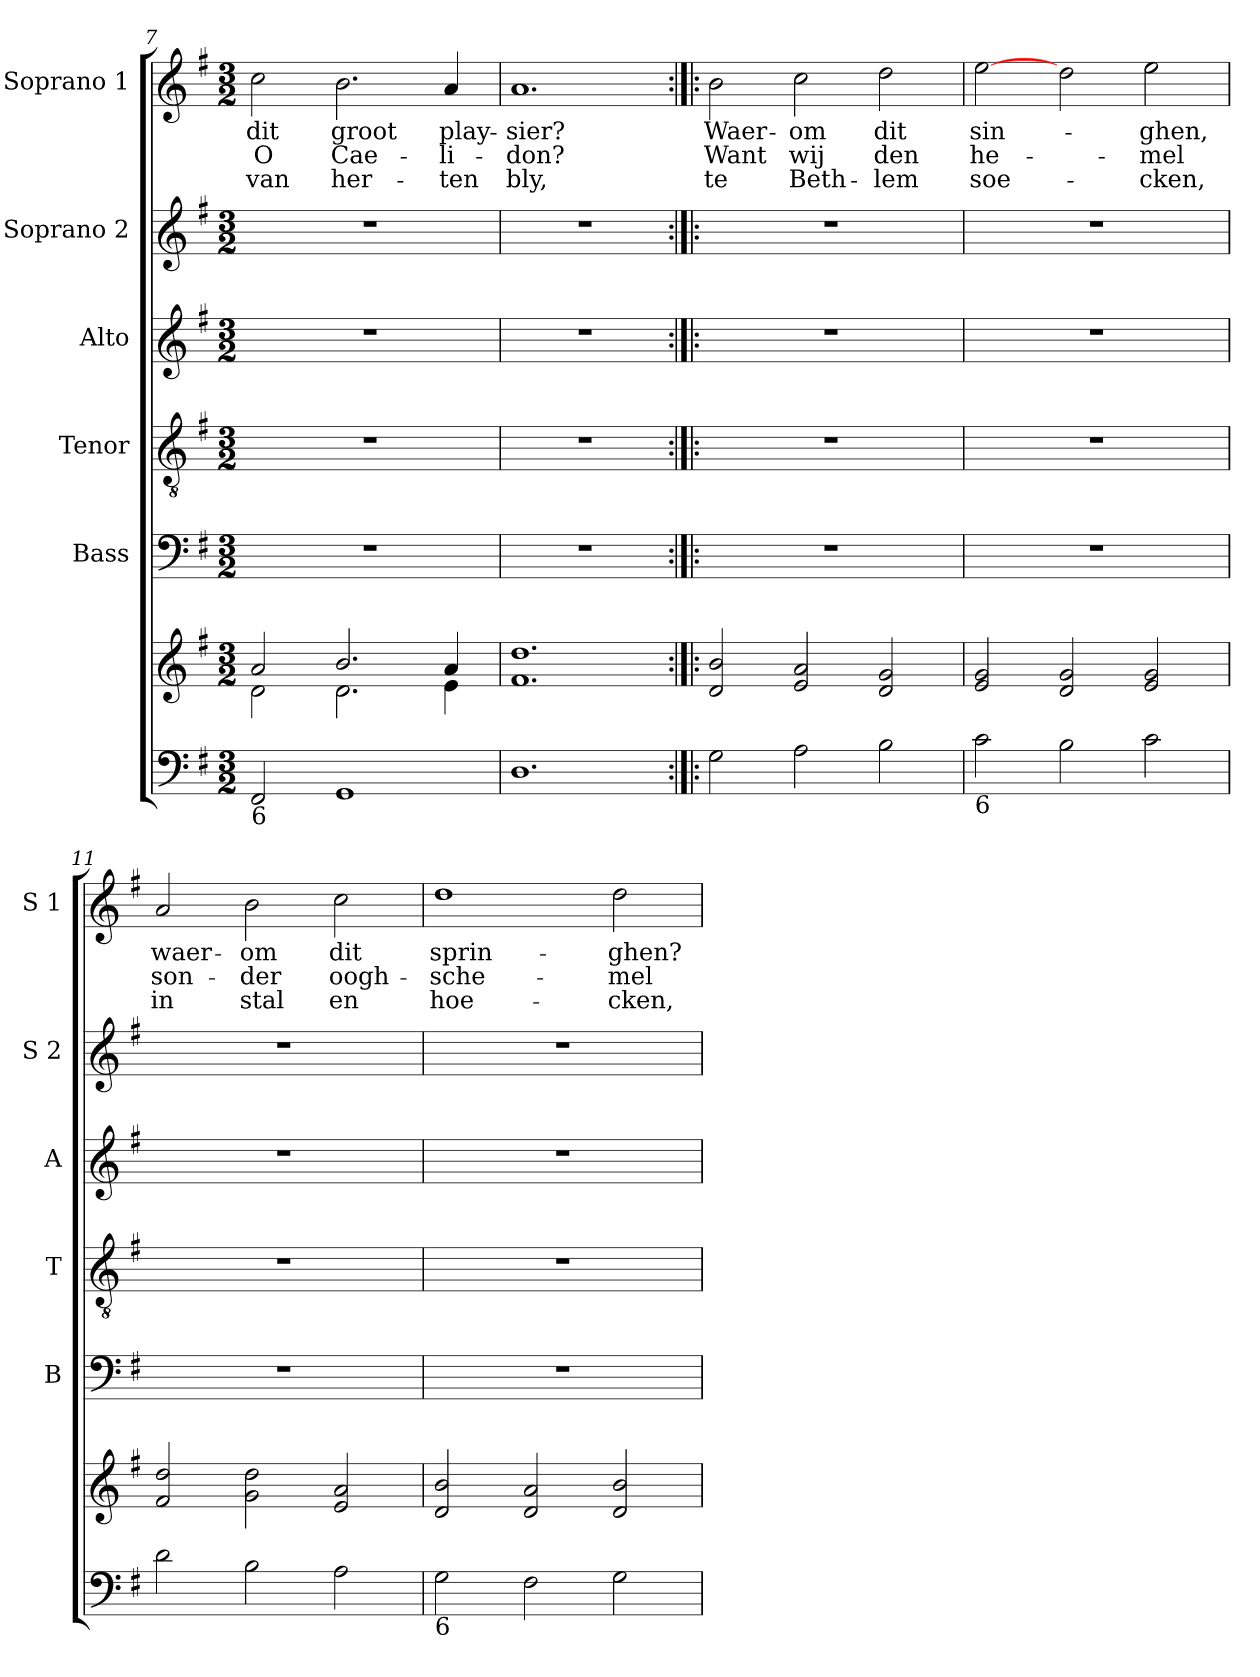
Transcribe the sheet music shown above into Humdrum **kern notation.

**kern	**kern	**kern	**kern	**kern	**kern	**kern	**text	**text	**text
*part6	*part6	*part5	*part4	*part3	*part2	*part1	*part1	*part1	*part1
*staff7	*staff6	*staff5	*staff4	*staff3	*staff2	*staff1	*staff1	*staff1	*staff1
*	*	*I"Bass	*I"Tenor	*I"Alto	*I"Soprano 2	*I"Soprano 1	*	*	*
*	*	*I'B	*I'T	*I'A	*I'S 2	*I'S 1	*	*	*
!!LO:LB:g=z
*clefF4	*clefG2	*clefF4	*clefGv2	*clefG2	*clefG2	*clefG2	*	*	*
*k[f#]	*k[f#]	*k[f#]	*k[f#]	*k[f#]	*k[f#]	*k[f#]	*	*	*
*G:	*G:	*G:	*G:	*G:	*G:	*G:	*	*	*
*M3/2	*M3/2	*M3/2	*M3/2	*M3/2	*M3/2	*M3/2	*	*	*
=7	=7	=7	=7	=7	=7	=7	=7	=7	=7
*	*^	*	*	*	*	*	*	*	*
!LO:TX:b:t=6	!	!	!	!	!	!	!	!	!	!
2FF#/	2a/	2d\	1.r	1.r	1.r	1.r	2cc\	-dit	O	van
1GG	2.b/	2.d\	.	.	.	.	2.b\	groot	Cae-	her-
.	4a/	4e\	.	.	.	.	4a/	play-	-li-	-ten
*	*v	*v	*	*	*	*	*	*	*	*
=8	=8	=8	=8	=8	=8	=8	=8	=8	=8
1.D	1.f# 1.dd	1.r	1.r	1.r	1.r	1.a	-sier?	-don?	bly,
=9:|!|:	=9:|!|:	=9:|!|:	=9:|!|:	=9:|!|:	=9:|!|:	=9:|!|:	=9:|!|:	=9:|!|:	=9:|!|:
2G\	2d/ 2b/	1.r	1.r	1.r	1.r	2b\	Waer-	Want	te
2A\	2e/ 2a/	.	.	.	.	2cc\	-om	wij	Beth-
2B\	2d/ 2g/	.	.	.	.	2dd\	dit	den	-lem
=10	=10	=10	=10	=10	=10	=10	=10	=10	=10
!LO:TX:b:t=6	!	!	!	!	!	!	!	!	!
2c\	2e/ 2g/	1.r	1.r	1.r	1.r	[2ee\	sin-	he-	soe-
2B\	2d/ 2g/	.	.	.	.	2dd\	.	.	.
2c\	2e/ 2g/	.	.	.	.	2ee\	-ghen,	-mel	-cken,
=11	=11	=11	=11	=11	=11	=11	=11	=11	=11
2d\	2f#/ 2dd/	1.r	1.r	1.r	1.r	2a/	waer-	son-	in
2B\	2g\ 2dd\	.	.	.	.	2b\	-om	-der	stal
2A\	2e/ 2a/	.	.	.	.	2cc\	dit	oogh-	en
=12	=12	=12	=12	=12	=12	=12	=12	=12	=12
!LO:TX:b:t=6	!	!	!	!	!	!	!	!	!
2G\	2d/ 2b/	1.r	1.r	1.r	1.r	1dd	sprin-	-sche-	hoe-
2F#\	2d/ 2a/	.	.	.	.	.	.	.	.
2G\	2d/ 2b/	.	.	.	.	2dd\	-ghen?	-mel	-cken,
=	=	=	=	=	=	=	=	=	=
*-	*-	*-	*-	*-	*-	*-	*-	*-	*-
